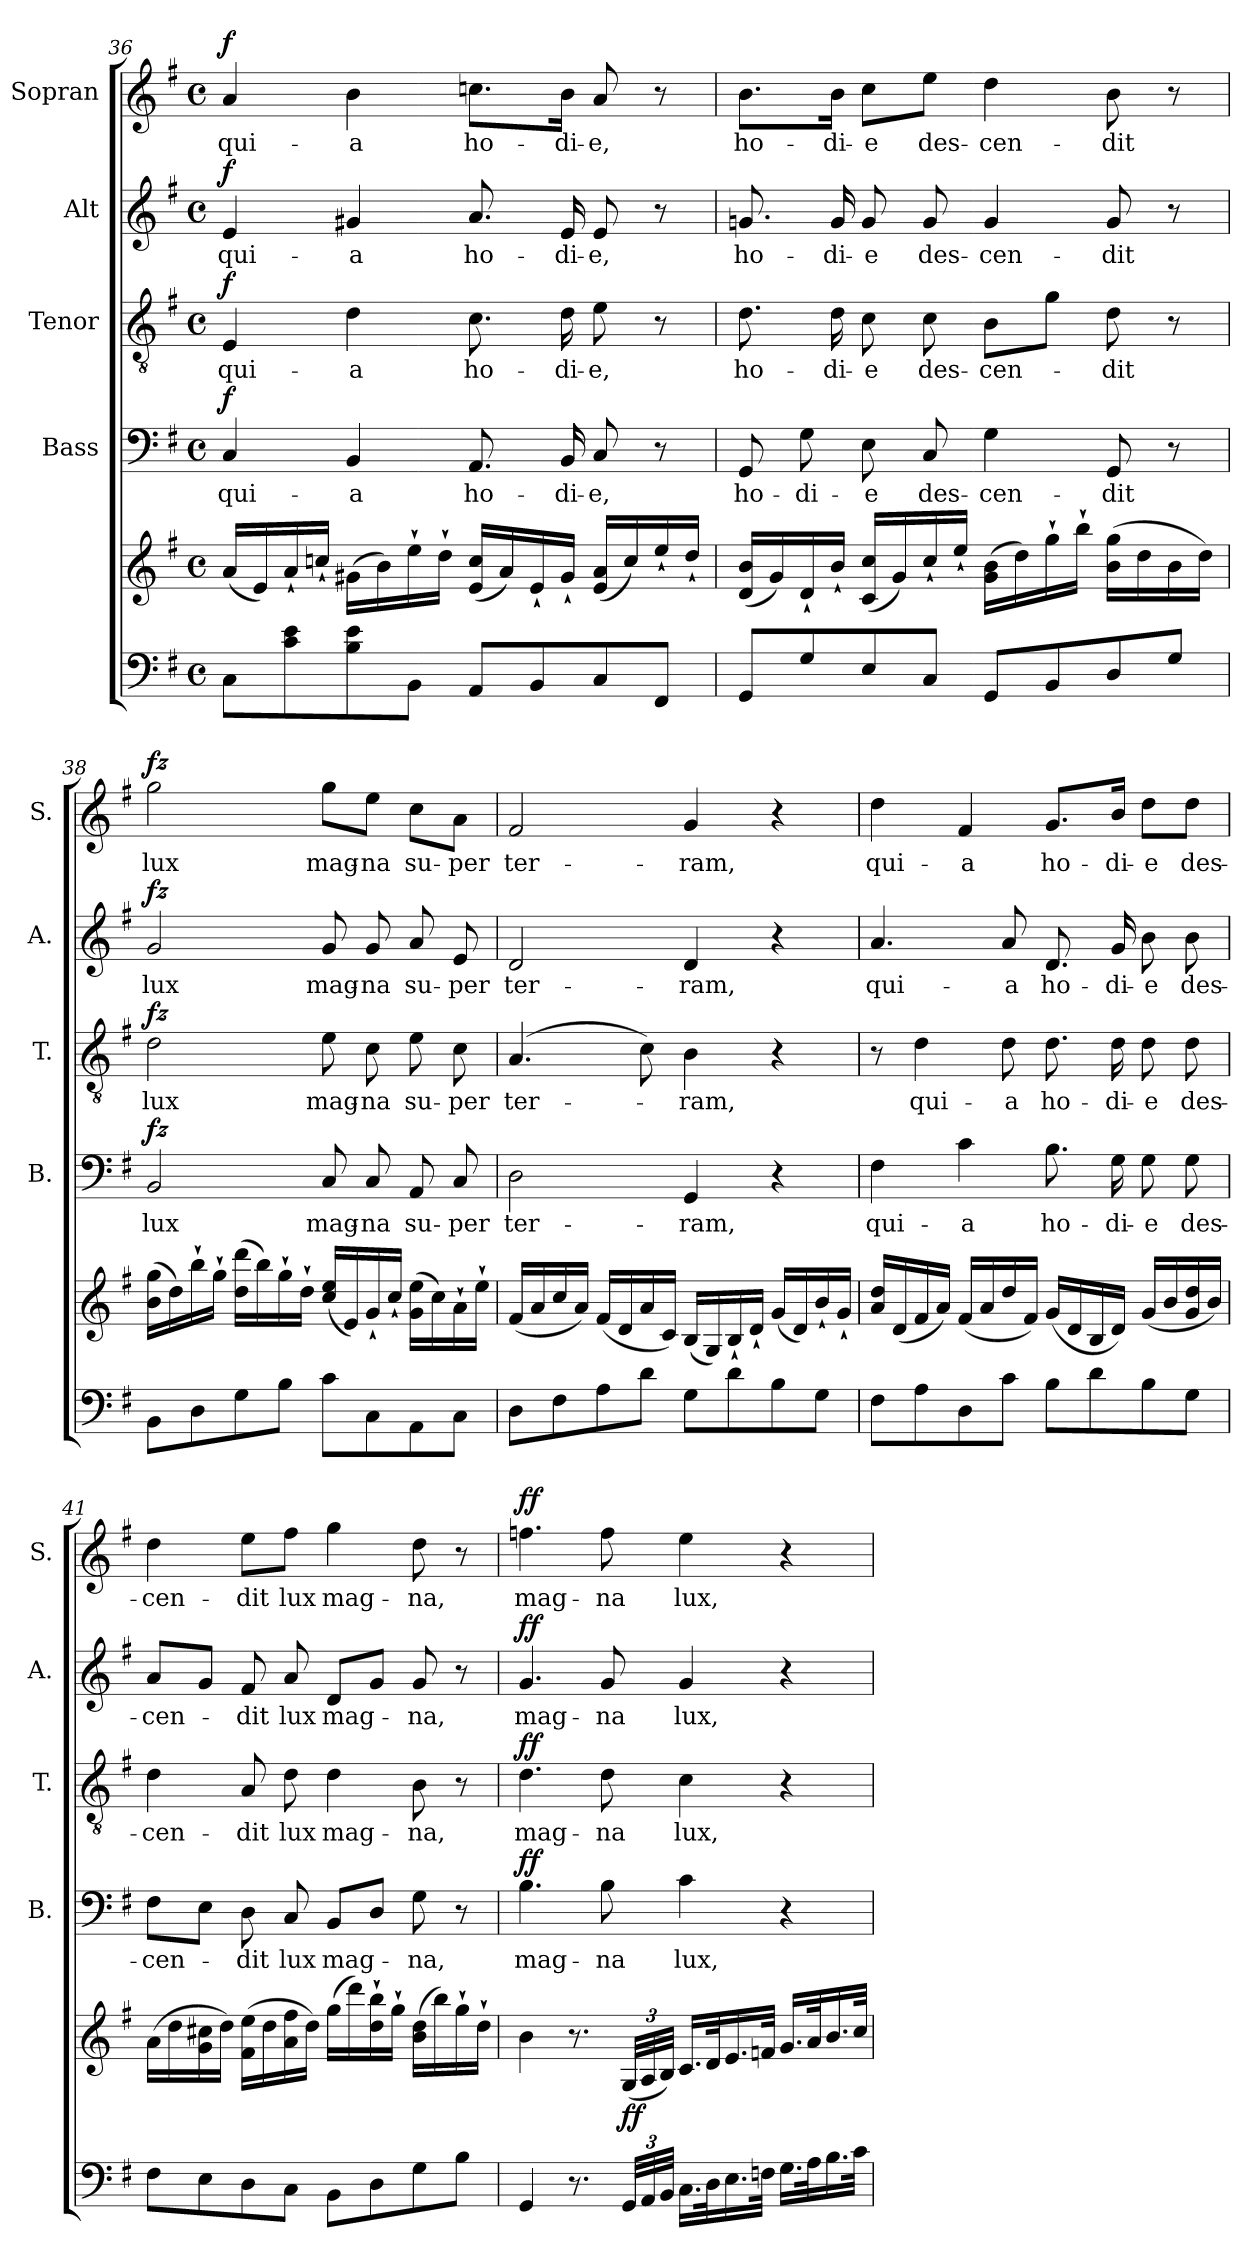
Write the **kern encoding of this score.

**kern	**kern	**dynam	**kern	**text	**dynam	**kern	**text	**dynam	**kern	**text	**dynam	**kern	**text	**dynam
*part5	*part5	*part5	*part4	*part4	*part4	*part3	*part3	*part3	*part2	*part2	*part2	*part1	*part1	*part1
*staff6	*staff5	*staff5/6	*staff4	*staff4	*staff4	*staff3	*staff3	*staff3	*staff2	*staff2	*staff2	*staff1	*staff1	*staff1
*	*	*	*I"Bass	*	*	*I"Tenor	*	*	*I"Alt	*	*	*I"Sopran	*	*
*	*	*	*I'B.	*	*	*I'T.	*	*	*I'A.	*	*	*I'S.	*	*
*clefF4	*clefG2	*	*clefF4	*	*	*clefGv2	*	*	*clefG2	*	*	*clefG2	*	*
*k[f#]	*k[f#]	*	*k[f#]	*	*	*k[f#]	*	*	*k[f#]	*	*	*k[f#]	*	*
*G:	*G:	*	*G:	*	*	*G:	*	*	*G:	*	*	*G:	*	*
*M4/4	*M4/4	*	*M4/4	*	*	*M4/4	*	*	*M4/4	*	*	*M4/4	*	*
*met(c)	*met(c)	*	*met(c)	*	*	*met(c)	*	*	*met(c)	*	*	*met(c)	*	*
=36	=36	=36	=36	=36	=36	=36	=36	=36	=36	=36	=36	=36	=36	=36
!	!	!	!	!LO:LY:b	!LO:DY:a	!	!LO:LY:b	!LO:DY:a	!	!LO:LY:b	!LO:DY:a	!	!LO:LY:b	!LO:DY:a
8C\L	(<16a/LL	.	4C/	qui-	f	4E/	qui-	f	4e/	qui-	f	4a/	qui-	f
.	16e/)	.	.	.	.	.	.	.	.	.	.	.	.	.
8c\ 8e\	16a`</	.	.	.	.	.	.	.	.	.	.	.	.	.
.	16ccn`</JJ	.	.	.	.	.	.	.	.	.	.	.	.	.
!	!	!	!	!LO:LY:b	!	!	!LO:LY:b	!	!	!LO:LY:b	!	!	!LO:LY:b	!
8B\ 8e\	(>16g#X\LL	.	4BB/	-a	.	4d\	-a	.	4g#X/	-a	.	4b\	-a	.
.	16b\)	.	.	.	.	.	.	.	.	.	.	.	.	.
8BB\J	16ee`>\	.	.	.	.	.	.	.	.	.	.	.	.	.
.	16dd`>\JJ	.	.	.	.	.	.	.	.	.	.	.	.	.
!	!	!	!	!LO:LY:b	!	!	!LO:LY:b	!	!	!LO:LY:b	!	!	!LO:LY:b	!
8AA/L	(<16e/ 16cc/LL	.	8.AA/	ho-	.	8.c\	ho-	.	8.a/	ho-	.	8.ccn\L	ho-	.
.	16a/)	.	.	.	.	.	.	.	.	.	.	.	.	.
8BB/	16e`</	.	.	.	.	.	.	.	.	.	.	.	.	.
!	!	!	!	!LO:LY:b	!	!	!LO:LY:b	!	!	!LO:LY:b	!	!	!LO:LY:b	!
.	16g#`</JJ	.	16BB/	-di-	.	16d\	-di-	.	16e/	-di-	.	16b\Jk	-di-	.
!	!	!	!	!LO:LY:b	!	!	!LO:LY:b	!	!	!LO:LY:b	!	!	!LO:LY:b	!
8C/	(<16e/ 16a/LL	.	8C/	-e,	.	8e\	-e,	.	8e/	-e,	.	8a/	-e,	.
.	16cc/)	.	.	.	.	.	.	.	.	.	.	.	.	.
8FF#/J	16ee`</	.	8r	.	.	8r	.	.	8r	.	.	8r	.	.
.	16dd`</JJ	.	.	.	.	.	.	.	.	.	.	.	.	.
!!LO:LB:g=z
=37	=37	=37	=37	=37	=37	=37	=37	=37	=37	=37	=37	=37	=37	=37
!	!	!	!	!LO:LY:b	!	!	!LO:LY:b	!	!	!LO:LY:b	!	!	!LO:LY:b	!
8GG/L	(<16d/ 16b/LL	.	8GG/	ho-	.	8.d\	ho-	.	8.gn/	ho-	.	8.b\L	ho-	.
.	16g/)	.	.	.	.	.	.	.	.	.	.	.	.	.
!	!	!	!	!LO:LY:b	!	!	!	!	!	!	!	!	!	!
8G/	16d`</	.	8G\	-di-	.	.	.	.	.	.	.	.	.	.
!	!	!	!	!	!	!	!LO:LY:b	!	!	!LO:LY:b	!	!	!LO:LY:b	!
.	16b`</JJ	.	.	.	.	16d\	-di-	.	16g/	-di-	.	16b\Jk	-di-	.
!	!	!	!	!LO:LY:b	!	!	!LO:LY:b	!	!	!LO:LY:b	!	!	!LO:LY:b	!
8E/	(<16c/ 16cc/LL	.	8E\	-e	.	8c\	-e	.	8g/	-e	.	8cc\L	-e	.
.	16g/)	.	.	.	.	.	.	.	.	.	.	.	.	.
!	!	!	!	!LO:LY:b	!	!	!LO:LY:b	!	!	!LO:LY:b	!	!	!LO:LY:b	!
8C/J	16cc`</	.	8C/	des-	.	8c\	des-	.	8g/	des-	.	8ee\J	des-	.
.	16ee`</JJ	.	.	.	.	.	.	.	.	.	.	.	.	.
!	!	!	!	!LO:LY:b	!	!	!LO:LY:b	!	!	!LO:LY:b	!	!	!LO:LY:b	!
8GG/L	(>16g\ 16b\LL	.	4G\	-cen-	.	8B\L	-cen-	.	4g/	-cen-	.	4dd\	-cen-	.
.	16dd\)	.	.	.	.	.	.	.	.	.	.	.	.	.
8BB/	16gg`>\	.	.	.	.	8g\J	.	.	.	.	.	.	.	.
.	16bb`>\JJ	.	.	.	.	.	.	.	.	.	.	.	.	.
!	!	!	!	!LO:LY:b	!	!	!LO:LY:b	!	!	!LO:LY:b	!	!	!LO:LY:b	!
8D/	(>16b\ 16gg\LL	.	8GG/	-dit	.	8d\	-dit	.	8g/	-dit	.	8b\	-dit	.
.	16dd\	.	.	.	.	.	.	.	.	.	.	.	.	.
8G/J	16b\	.	8r	.	.	8r	.	.	8r	.	.	8r	.	.
.	16dd\JJ)	.	.	.	.	.	.	.	.	.	.	.	.	.
=38	=38	=38	=38	=38	=38	=38	=38	=38	=38	=38	=38	=38	=38	=38
!	!	!	!	!LO:LY:b	!LO:DY:a	!	!LO:LY:b	!LO:DY:a	!	!LO:LY:b	!LO:DY:a	!	!LO:LY:b	!LO:DY:a
8BB\L	(>16b\ 16gg\LL	.	2BB/	lux	fz	2d\	lux	fz	2g/	lux	fz	2gg\	lux	fz
.	16dd\)	.	.	.	.	.	.	.	.	.	.	.	.	.
8D\	16bb`>\	.	.	.	.	.	.	.	.	.	.	.	.	.
.	16gg`>\JJ	.	.	.	.	.	.	.	.	.	.	.	.	.
8G\	(>16dd\ 16ddd\LL	.	.	.	.	.	.	.	.	.	.	.	.	.
.	16bb\)	.	.	.	.	.	.	.	.	.	.	.	.	.
8B\J	16gg`>\	.	.	.	.	.	.	.	.	.	.	.	.	.
.	16dd`>\JJ	.	.	.	.	.	.	.	.	.	.	.	.	.
!	!	!	!	!LO:LY:b	!	!	!LO:LY:b	!	!	!LO:LY:b	!	!	!LO:LY:b	!
8c\L	(<16cc/ 16ee/LL	.	8C/	mag-	.	8e\	mag-	.	8g/	mag-	.	8gg\L	mag-	.
.	16e/)	.	.	.	.	.	.	.	.	.	.	.	.	.
!	!	!	!	!LO:LY:b	!	!	!LO:LY:b	!	!	!LO:LY:b	!	!	!LO:LY:b	!
8C\	16g`</	.	8C/	-na	.	8c\	-na	.	8g/	-na	.	8ee\J	-na	.
.	16cc`</JJ	.	.	.	.	.	.	.	.	.	.	.	.	.
!	!	!	!	!LO:LY:b	!	!	!LO:LY:b	!	!	!LO:LY:b	!	!	!LO:LY:b	!
8AA\	(>16g\ 16ee\LL	.	8AA/	su-	.	8e\	su-	.	8a/	su-	.	8cc\L	su-	.
.	16cc\)	.	.	.	.	.	.	.	.	.	.	.	.	.
!	!	!	!	!LO:LY:b	!	!	!LO:LY:b	!	!	!LO:LY:b	!	!	!LO:LY:b	!
8C\J	16a`>\	.	8C/	-per	.	8c\	-per	.	8e/	-per	.	8a\J	-per	.
.	16ee`>\JJ	.	.	.	.	.	.	.	.	.	.	.	.	.
=39	=39	=39	=39	=39	=39	=39	=39	=39	=39	=39	=39	=39	=39	=39
!	!	!	!	!LO:LY:b	!	!	!LO:LY:b	!	!	!LO:LY:b	!	!	!LO:LY:b	!
8D\L	(<16f#/LL	.	2D\	ter-	.	(4.A/	ter-	.	2d/	ter-	.	2f#/	ter-	.
.	16a/	.	.	.	.	.	.	.	.	.	.	.	.	.
8F#\	16cc/	.	.	.	.	.	.	.	.	.	.	.	.	.
.	16a/JJ)	.	.	.	.	.	.	.	.	.	.	.	.	.
8A\	(<16f#/LL	.	.	.	.	.	.	.	.	.	.	.	.	.
.	16d/	.	.	.	.	.	.	.	.	.	.	.	.	.
8d\J	16a/	.	.	.	.	8c\)	.	.	.	.	.	.	.	.
.	16c/JJ)	.	.	.	.	.	.	.	.	.	.	.	.	.
!	!	!	!	!LO:LY:b	!	!	!LO:LY:b	!	!	!LO:LY:b	!	!	!LO:LY:b	!
8G\L	(<16B/LL	.	4GG/	-ram,	.	4B\	-ram,	.	4d/	-ram,	.	4g/	-ram,	.
.	16G/)	.	.	.	.	.	.	.	.	.	.	.	.	.
8d\	16B`</	.	.	.	.	.	.	.	.	.	.	.	.	.
.	16d`</JJ	.	.	.	.	.	.	.	.	.	.	.	.	.
8B\	(<16g/LL	.	4r	.	.	4r	.	.	4r	.	.	4r	.	.
.	16d/)	.	.	.	.	.	.	.	.	.	.	.	.	.
8G\J	16b`</	.	.	.	.	.	.	.	.	.	.	.	.	.
.	16g`</JJ	.	.	.	.	.	.	.	.	.	.	.	.	.
=40	=40	=40	=40	=40	=40	=40	=40	=40	=40	=40	=40	=40	=40	=40
!	!	!	!	!LO:LY:b	!	!	!	!	!	!LO:LY:b	!	!	!LO:LY:b	!
8F#\L	16a/ 16dd/LL	.	4F#\	qui-	.	8r	.	.	4.a/	qui-	.	4dd\	qui-	.
.	(<16d/	.	.	.	.	.	.	.	.	.	.	.	.	.
!	!	!	!	!	!	!	!LO:LY:b	!	!	!	!	!	!	!
8A\	16f#/	.	.	.	.	4d\	qui-	.	.	.	.	.	.	.
.	16a/JJ)	.	.	.	.	.	.	.	.	.	.	.	.	.
!	!	!	!	!LO:LY:b	!	!	!	!	!	!	!	!	!LO:LY:b	!
8D\	(<16f#/LL	.	4c\	-a	.	.	.	.	.	.	.	4f#/	-a	.
.	16a/	.	.	.	.	.	.	.	.	.	.	.	.	.
!	!	!	!	!	!	!	!LO:LY:b	!	!	!LO:LY:b	!	!	!	!
8c\J	16dd/	.	.	.	.	8d\	-a	.	8a/	-a	.	.	.	.
.	16f#/JJ)	.	.	.	.	.	.	.	.	.	.	.	.	.
!	!	!	!	!LO:LY:b	!	!	!LO:LY:b	!	!	!LO:LY:b	!	!	!LO:LY:b	!
8B\L	(<16g/LL	.	8.B\	ho-	.	8.d\	ho-	.	8.d/	ho-	.	8.g/L	ho-	.
.	16d/	.	.	.	.	.	.	.	.	.	.	.	.	.
8d\	16B/	.	.	.	.	.	.	.	.	.	.	.	.	.
!	!	!	!	!LO:LY:b	!	!	!LO:LY:b	!	!	!LO:LY:b	!	!	!LO:LY:b	!
.	16d/JJ)	.	16G\	-di-	.	16d\	-di-	.	16g/	-di-	.	16b/Jk	-di-	.
!	!	!	!	!LO:LY:b	!	!	!LO:LY:b	!	!	!LO:LY:b	!	!	!LO:LY:b	!
8B\	(<16g/LL	.	8G\	-e	.	8d\	-e	.	8b\	-e	.	8dd\L	-e	.
.	16b/	.	.	.	.	.	.	.	.	.	.	.	.	.
!	!	!	!	!LO:LY:b	!	!	!LO:LY:b	!	!	!LO:LY:b	!	!	!LO:LY:b	!
8G\J	16g/ 16dd/	.	8G\	des-	.	8d\	des-	.	8b\	des-	.	8dd\J	des-	.
.	16b/JJ)	.	.	.	.	.	.	.	.	.	.	.	.	.
!!LO:LB:g=z
=41	=41	=41	=41	=41	=41	=41	=41	=41	=41	=41	=41	=41	=41	=41
!	!	!	!	!LO:LY:b	!	!	!LO:LY:b	!	!	!LO:LY:b	!	!	!LO:LY:b	!
8F#\L	(>16a\LL	.	8F#\L	-cen-	.	4d\	-cen-	.	8a/L	-cen-	.	4dd\	-cen-	.
.	16dd\	.	.	.	.	.	.	.	.	.	.	.	.	.
8E\	16g\ 16cc#X\	.	8E\J	.	.	.	.	.	8g/J	.	.	.	.	.
.	16dd\JJ)	.	.	.	.	.	.	.	.	.	.	.	.	.
!	!	!	!	!LO:LY:b	!	!	!LO:LY:b	!	!	!LO:LY:b	!	!	!LO:LY:b	!
8D\	(>16f#\ 16ee\LL	.	8D\	-dit	.	8A/	-dit	.	8f#/	-dit	.	8ee\L	-dit	.
.	16dd\	.	.	.	.	.	.	.	.	.	.	.	.	.
!	!	!	!	!LO:LY:b	!	!	!LO:LY:b	!	!	!LO:LY:b	!	!	!LO:LY:b	!
8C\J	16a\ 16ff#\	.	8C/	lux	.	8d\	lux	.	8a/	lux	.	8ff#\J	lux	.
.	16dd\JJ)	.	.	.	.	.	.	.	.	.	.	.	.	.
!	!	!	!	!LO:LY:b	!	!	!LO:LY:b	!	!	!LO:LY:b	!	!	!LO:LY:b	!
8BB\L	(>16gg\LL	.	8BB/L	mag-	.	4d\	mag-	.	8d/L	mag-	.	4gg\	mag-	.
.	16ddd\)	.	.	.	.	.	.	.	.	.	.	.	.	.
8D\	16dd\`> 16bb\`>	.	8D/J	.	.	.	.	.	8g/J	.	.	.	.	.
.	16gg`>\JJ	.	.	.	.	.	.	.	.	.	.	.	.	.
!	!	!	!	!LO:LY:b	!	!	!LO:LY:b	!	!	!LO:LY:b	!	!	!LO:LY:b	!
8G\	(>16b\ 16dd\LL	.	8G\	-na,	.	8B\	-na,	.	8g/	-na,	.	8dd\	-na,	.
.	16bb\)	.	.	.	.	.	.	.	.	.	.	.	.	.
8B\J	16gg`>\	.	8r	.	.	8r	.	.	8r	.	.	8r	.	.
.	16dd`>\JJ	.	.	.	.	.	.	.	.	.	.	.	.	.
=42	=42	=42	=42	=42	=42	=42	=42	=42	=42	=42	=42	=42	=42	=42
!	!	!	!	!LO:LY:b	!LO:DY:a	!	!LO:LY:b	!LO:DY:a	!	!LO:LY:b	!LO:DY:a	!	!LO:LY:b	!LO:DY:a
4GG/	4b\	.	4.B\	mag-	ff	4.d\	mag-	ff	4.g/	mag-	ff	4.ffn\	mag-	ff
8.r	8.r	.	.	.	.	.	.	.	.	.	.	.	.	.
!	!	!	!	!LO:LY:b	!	!	!LO:LY:b	!	!	!LO:LY:b	!	!	!LO:LY:b	!
.	.	.	8B\	-na	.	8d\	-na	.	8g/	-na	.	8ff\	-na	.
*Xbrackettup	*Xbrackettup	*	*	*	*	*	*	*	*	*	*	*	*	*
!	!	!LO:DY:b	!	!	!	!	!	!	!	!	!	!	!	!
48GG/LLL	(<48G/LLL	ff	.	.	.	.	.	.	.	.	.	.	.	.
48AA/	48A/	.	.	.	.	.	.	.	.	.	.	.	.	.
48BB/JJJ	48B/JJJ)	.	.	.	.	.	.	.	.	.	.	.	.	.
!	!	!	!	!LO:LY:b	!	!	!LO:LY:b	!	!	!LO:LY:b	!	!	!LO:LY:b	!
16.C\LL	16.c/LL	.	4c\	lux,	.	4c\	lux,	.	4g/	lux,	.	4ee\	lux,	.
32D\k	32d/k	.	.	.	.	.	.	.	.	.	.	.	.	.
16.E\	16.e/	.	.	.	.	.	.	.	.	.	.	.	.	.
32Fn\JJk	32fn/JJk	.	.	.	.	.	.	.	.	.	.	.	.	.
16.G\LL	16.g/LL	.	4r	.	.	4r	.	.	4r	.	.	4r	.	.
32A\k	32a/k	.	.	.	.	.	.	.	.	.	.	.	.	.
16.B\	16.b/	.	.	.	.	.	.	.	.	.	.	.	.	.
32c\JJk	32cc/JJk	.	.	.	.	.	.	.	.	.	.	.	.	.
=	=	=	=	=	=	=	=	=	=	=	=	=	=	=
*-	*-	*-	*-	*-	*-	*-	*-	*-	*-	*-	*-	*-	*-	*-
